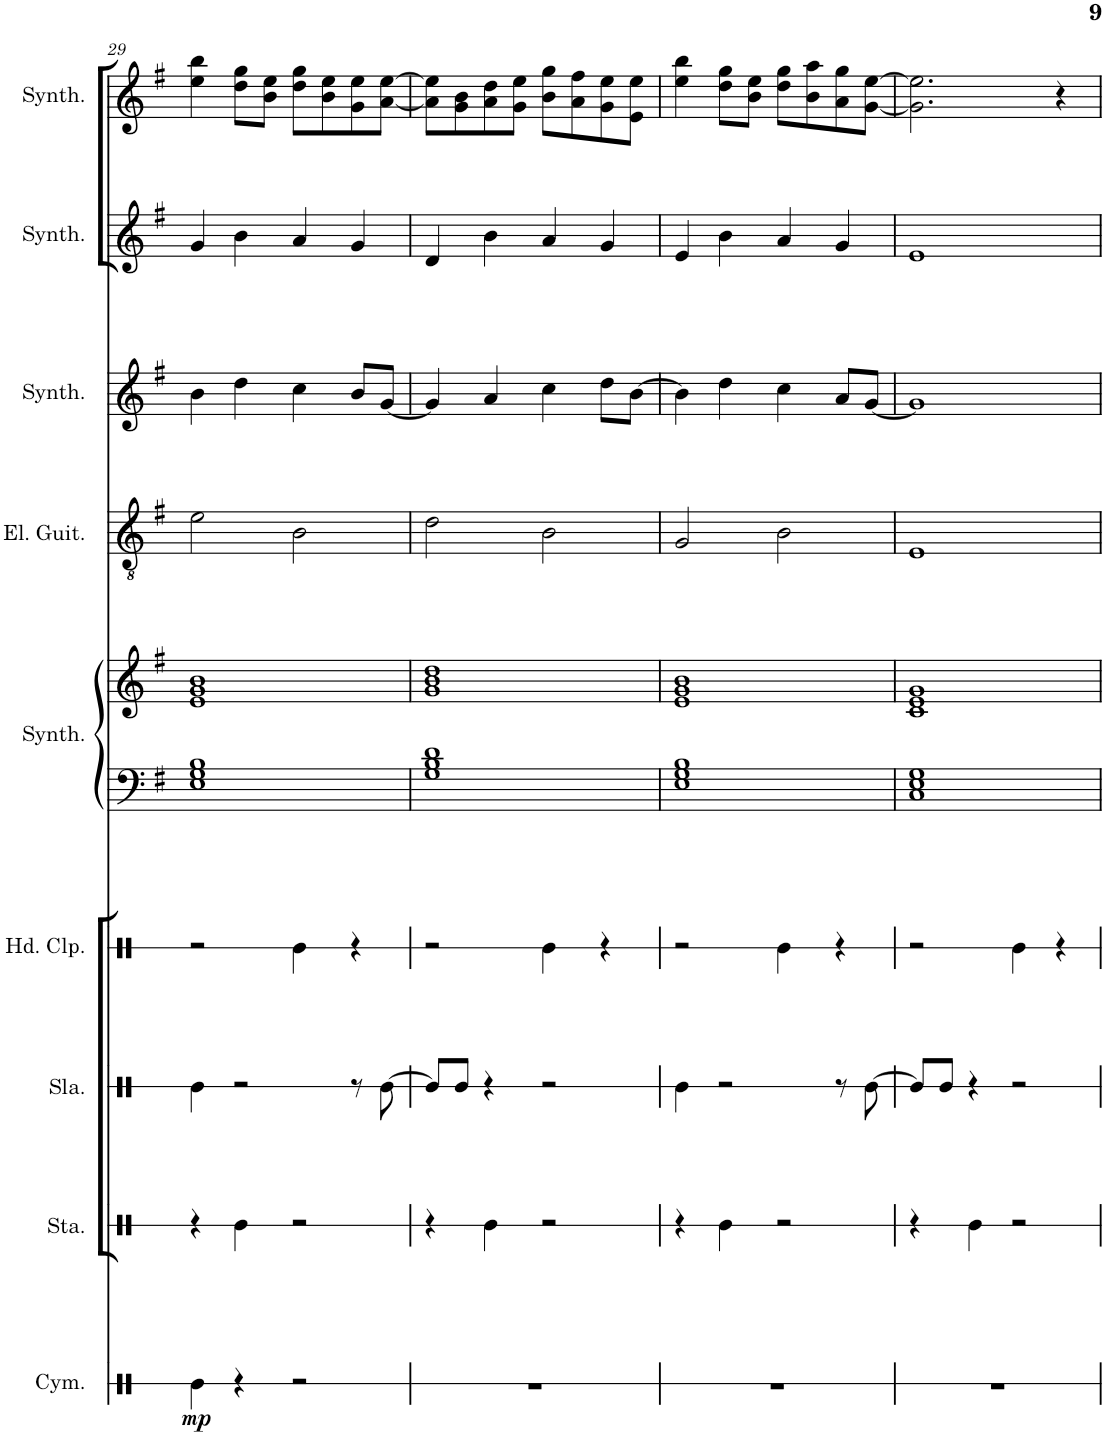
**kern	**dynam	**kern	**kern	**kern	**kern	**kern	**kern	**kern	**kern	**kern
*part9	*part9	*part8	*part7	*part6	*part5	*part5	*part4	*part3	*part2	*part1
*staff10	*staff10	*staff9	*staff8	*staff7	*staff6	*staff5	*staff4	*staff3	*staff2	*staff1
*I"Cymbal	*	*I"Stamp	*I"Slap	*I"Hand Clap	*I"Atmosphere Synthesizer	*	*I"Electric Guitar	*I"Pad Synthesizer	*I"Rain Synthesizer	*I"Square Synthesizer
*I'Cym.	*	*I'Sta.	*I'Sla.	*I'Hd. Clp.	*I'Synth.	*	*I'El. Guit.	*I'Synth.	*I'Synth.	*I'Synth.
!!LO:PB:g=z
*clefX	*	*clefX	*clefX	*clefX	*clefF4	*clefG2	*clefGv2	*clefG2	*clefG2	*clefG2
*k[]	*	*k[]	*k[]	*k[]	*k[f#]	*k[f#]	*k[f#]	*k[f#]	*k[f#]	*k[f#]
*M4/4	*	*M4/4	*M4/4	*M4/4	*M4/4	*M4/4	*M4/4	*M4/4	*M4/4	*M4/4
=29	=29	=29	=29	=29	=29	=29	=29	=29	=29	=29
!	!LO:DY:b	!	!	!	!	!	!	!	!	!
4Re\	mp	4r	4Re\	2r	1E 1G 1B	1e 1g 1b	2e\	4b\	4g/	4ee\ 4bb\
4r	.	4Re\	2r	.	.	.	.	4dd\	4b\	8dd\ 8gg\L
.	.	.	.	.	.	.	.	.	.	8b\ 8ee\J
2r	.	2r	.	4Re\	.	.	2B\	4cc\	4a/	8dd\ 8gg\L
.	.	.	.	.	.	.	.	.	.	8b\ 8ee\
.	.	.	8r	4r	.	.	.	8b/L	4g/	8g\ 8ee\
.	.	.	[8Re\	.	.	.	.	[8g/J	.	[8a\ [8ee\J
=30	=30	=30	=30	=30	=30	=30	=30	=30	=30	=30
1r	.	4r	8Re/L]	2r	1G 1B 1d	1g 1b 1dd	2d\	4g/]	4d/	8a\] 8ee\]L
.	.	.	8Re/J	.	.	.	.	.	.	8g\ 8b\
.	.	4Re\	4r	.	.	.	.	4a/	4b\	8a\ 8dd\
.	.	.	.	.	.	.	.	.	.	8g\ 8ee\J
.	.	2r	2r	4Re\	.	.	2B\	4cc\	4a/	8b\ 8gg\L
.	.	.	.	.	.	.	.	.	.	8a\ 8ff#\
.	.	.	.	4r	.	.	.	8dd\L	4g/	8g\ 8ee\
.	.	.	.	.	.	.	.	[8b\J	.	8e\ 8ee\J
=31	=31	=31	=31	=31	=31	=31	=31	=31	=31	=31
1r	.	4r	4Re\	2r	1E 1G 1B	1e 1g 1b	2G/	4b\]	4e/	4ee\ 4bb\
.	.	4Re\	2r	.	.	.	.	4dd\	4b\	8dd\ 8gg\L
.	.	.	.	.	.	.	.	.	.	8b\ 8ee\J
.	.	2r	.	4Re\	.	.	2B\	4cc\	4a/	8dd\ 8gg\L
.	.	.	.	.	.	.	.	.	.	8b\ 8aa\
.	.	.	8r	4r	.	.	.	8a/L	4g/	8a\ 8gg\
.	.	.	[8Re\	.	.	.	.	[8g/J	.	[8g\ [8ee\J
=32	=32	=32	=32	=32	=32	=32	=32	=32	=32	=32
1r	.	4r	8Re/L]	2r	1C 1E 1G	1c 1e 1g	1E	1g]	1e	2.g\] 2.ee\]
.	.	.	8Re/J	.	.	.	.	.	.	.
.	.	4Re\	4r	.	.	.	.	.	.	.
.	.	2r	2r	4Re\	.	.	.	.	.	.
.	.	.	.	4r	.	.	.	.	.	4r
=	=	=	=	=	=	=	=	=	=	=
*-	*-	*-	*-	*-	*-	*-	*-	*-	*-	*-
